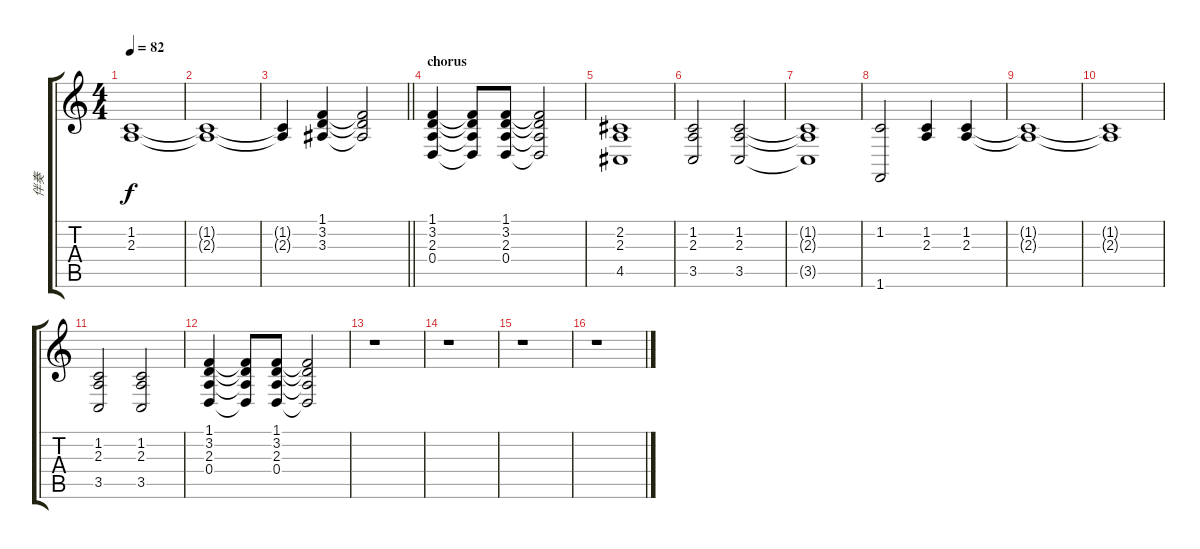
\track ("伴奏" "伴奏") {instrument acousticgrandpiano}
\staff {score tabs}
\tuning (E4 B3 G3 D3 A2 E2) {hide}
\ts (4 4)
\tempo 82
\clef g2
\ks c
(1.2{t} 2.3{t}).1{dy f} |
(1.2{t} 2.3{t}).1 |
\barLineRight lightlight
(1.2{t} 2.3{t}).4 (1.1 3.2 3.3).4 (1.1{t} 3.2{t} 3.3{t}).2 |
\section ("" "chorus")
(1.1 3.2 2.3 0.4).4 (1.1{t} 3.2{t} 2.3{t} 0.4{t}).8 (1.1 3.2 2.3 0.4).8 (1.1{t} 3.2{t} 2.3{t} 0.4{t}).2 |
(2.2 2.3 4.5).1 |
(1.2 2.3 3.5).2 (1.2 2.3 3.5).2 |
(1.2{t} 2.3{t} 3.5{t}).1 |
(1.2 1.6).2 (1.2 2.3).4 (1.2 2.3).4 |
(1.2{t} 2.3{t}).1 |
(1.2{t} 2.3{t}).1 |
(1.2 2.3 3.5).2 (1.2 2.3 3.5).2 |
(1.1 3.2 2.3 0.4).4 (1.1{t} 3.2{t} 2.3{t} 0.4{t}).8 (1.1 3.2 2.3 0.4).8 (1.1{t} 3.2{t} 2.3{t} 0.4{t}).2 |
r.1 |
r.1 |
r.1 |
r.1
